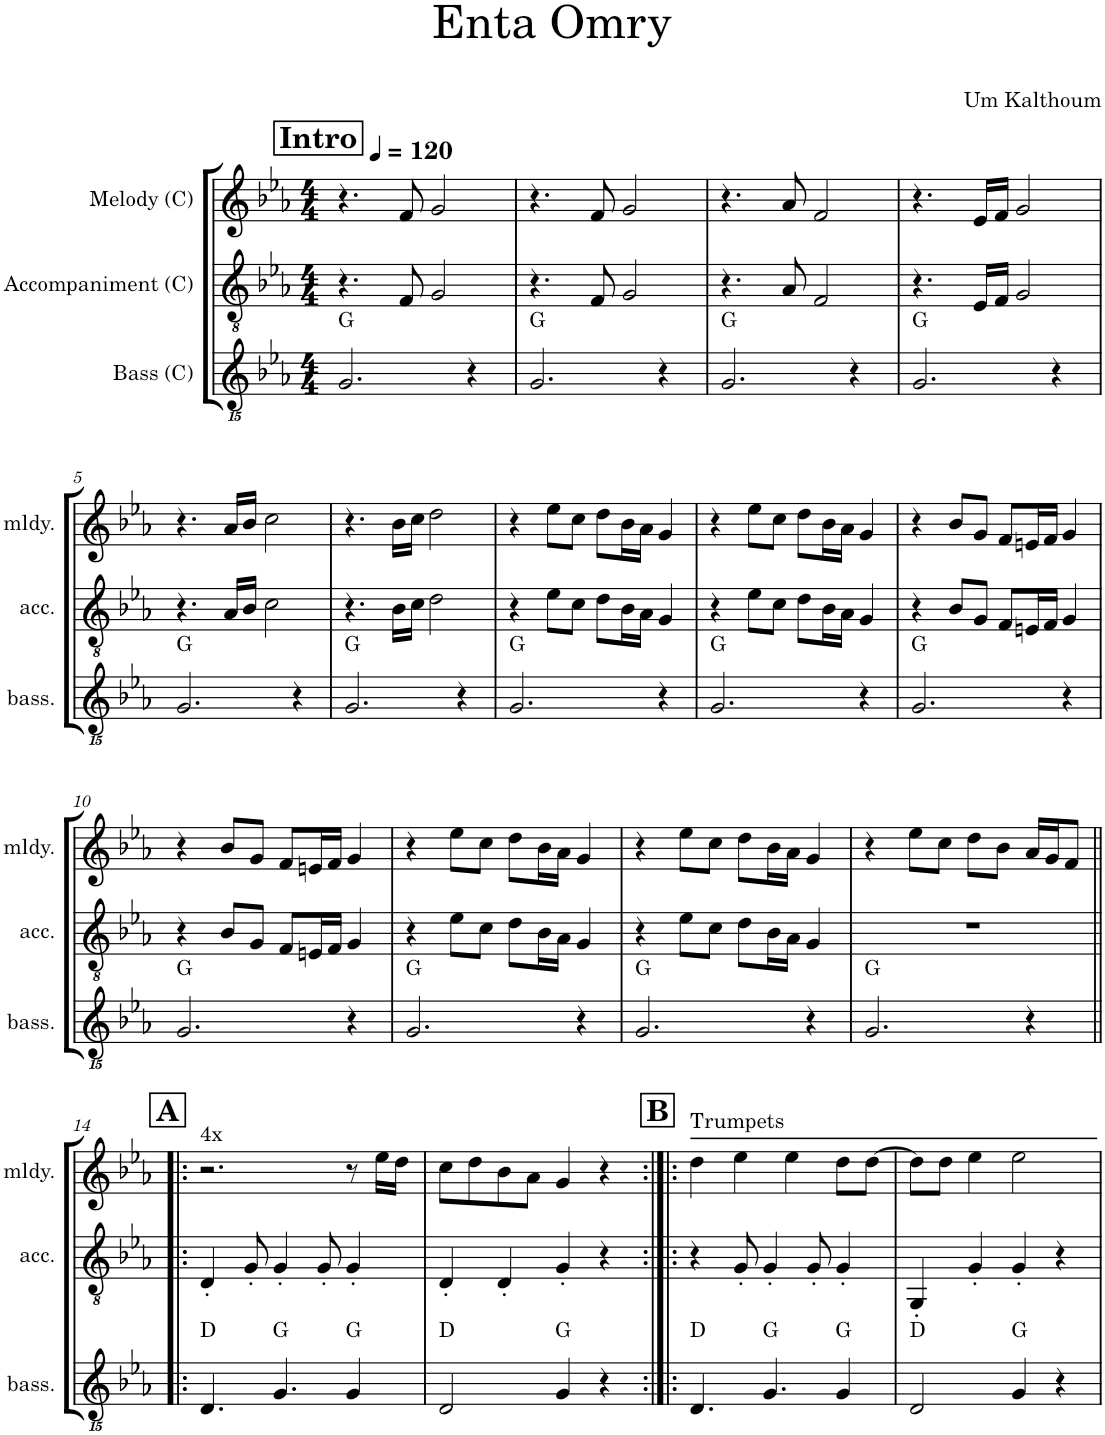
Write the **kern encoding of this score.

**kern	**harte	**kern	**kern
*part3	*part3	*part2	*part1
*staff3	*	*staff2	*staff1
*I"Bass (C)	*	*I"Accompaniment (C)	*I"Melody (C)
*I'bass.	*	*I'acc.	*I'mldy.
*clefGvv2	*	*clefGv2	*clefG2
*	*	*	*Trd1c2
*k[b-e-a-]	*	*k[b-e-a-]	*k[b-e-a-]
*M4/4	*	*M4/4	*M4/4
=1	=1	=1	=1
2.GG/	G:maj	4.r	4.r
.	.	8F/	8f/
.	.	2G/	2g/
4r	.	.	.
=2	=2	=2	=2
2.GG/	G:maj	4.r	4.r
.	.	8F/	8f/
.	.	2G/	2g/
4r	.	.	.
=3	=3	=3	=3
2.GG/	G:maj	4.r	4.r
.	.	8A-/	8a-/
.	.	2F/	2f/
4r	.	.	.
=4	=4	=4	=4
2.GG/	G:maj	4.r	4.r
.	.	16E-/LL	16e-/LL
.	.	16F/JJ	16f/JJ
.	.	2G/	2g/
4r	.	.	.
!!LO:LB:g=z
=5	=5	=5	=5
2.GG/	G:maj	4.r	4.r
.	.	16A-/LL	16a-/LL
.	.	16B-/JJ	16b-/JJ
.	.	2c\	2cc\
4r	.	.	.
=6	=6	=6	=6
2.GG/	G:maj	4.r	4.r
.	.	16B-\LL	16b-\LL
.	.	16c\JJ	16cc\JJ
.	.	2d\	2dd\
4r	.	.	.
=7	=7	=7	=7
2.GG/	G:maj	4r	4r
.	.	8e-\L	8ee-\L
.	.	8c\J	8cc\J
.	.	8d\L	8dd\L
.	.	16B-\L	16b-\L
.	.	16A-\JJ	16a-\JJ
4r	.	4G/	4g/
=8	=8	=8	=8
2.GG/	G:maj	4r	4r
.	.	8e-\L	8ee-\L
.	.	8c\J	8cc\J
.	.	8d\L	8dd\L
.	.	16B-\L	16b-\L
.	.	16A-\JJ	16a-\JJ
4r	.	4G/	4g/
=9	=9	=9	=9
2.GG/	G:maj	4r	4r
.	.	8B-/L	8b-/L
.	.	8G/J	8g/J
.	.	8F/L	8f/L
.	.	16En/L	16en/L
.	.	16F/JJ	16f/JJ
4r	.	4G/	4g/
!!LO:LB:g=z
=10	=10	=10	=10
2.GG/	G:maj	4r	4r
.	.	8B-/L	8b-/L
.	.	8G/J	8g/J
.	.	8F/L	8f/L
.	.	16En/L	16en/L
.	.	16F/JJ	16f/JJ
4r	.	4G/	4g/
=11	=11	=11	=11
2.GG/	G:maj	4r	4r
.	.	8e-\L	8ee-\L
.	.	8c\J	8cc\J
.	.	8d\L	8dd\L
.	.	16B-\L	16b-\L
.	.	16A-\JJ	16a-\JJ
4r	.	4G/	4g/
=12	=12	=12	=12
2.GG/	G:maj	4r	4r
.	.	8e-\L	8ee-\L
.	.	8c\J	8cc\J
.	.	8d\L	8dd\L
.	.	16B-\L	16b-\L
.	.	16A-\JJ	16a-\JJ
4r	.	4G/	4g/
=13	=13	=13	=13
2.GG/	G:maj	1r	4r
.	.	.	8ee-\L
.	.	.	8cc\J
.	.	.	8dd\L
.	.	.	8b-\J
4r	.	.	16a-/LL
.	.	.	16g/J
.	.	.	8f/J
!!LO:LB:g=z
=14!|:	=14!|:	=14!|:	=14!|:
!	!	!	!LO:TX:a:t=4x
4.DD/	D:maj	4D'/	2.r
.	.	8G'/	.
4.GG/	G:maj	4G'/	.
.	.	8G'/	.
4GG/	G:maj	4G'/	8r
.	.	.	16ee-\LL
.	.	.	16dd\JJ
=15	=15	=15	=15
2DD/	D:maj	4D'/	8cc\L
.	.	.	8dd\
.	.	4D'/	8b-\
.	.	.	8a-\J
4GG/	G:maj	4G'/	4g/
4r	.	4r	4r
=16:|!|:	=16:|!|:	=16:|!|:	=16:|!|:
!	!	!	!LO:TX:a:t=Trumpets
4.DD/	D:maj	4r	4dd\
.	.	8G'/	4ee-\
4.GG/	G:maj	4G'/	.
.	.	.	4ee-\
.	.	8G'/	.
4GG/	G:maj	4G'/	8dd\L
.	.	.	[8dd\J
=17	=17	=17	=17
2DD/	D:maj	4GG'/	8dd\L]
.	.	.	8dd\J
.	.	4G'/	4ee-\
4GG/	G:maj	4G'/	2ee-\
4r	.	4r	.
=	=	=	=
*-	*-	*-	*-
